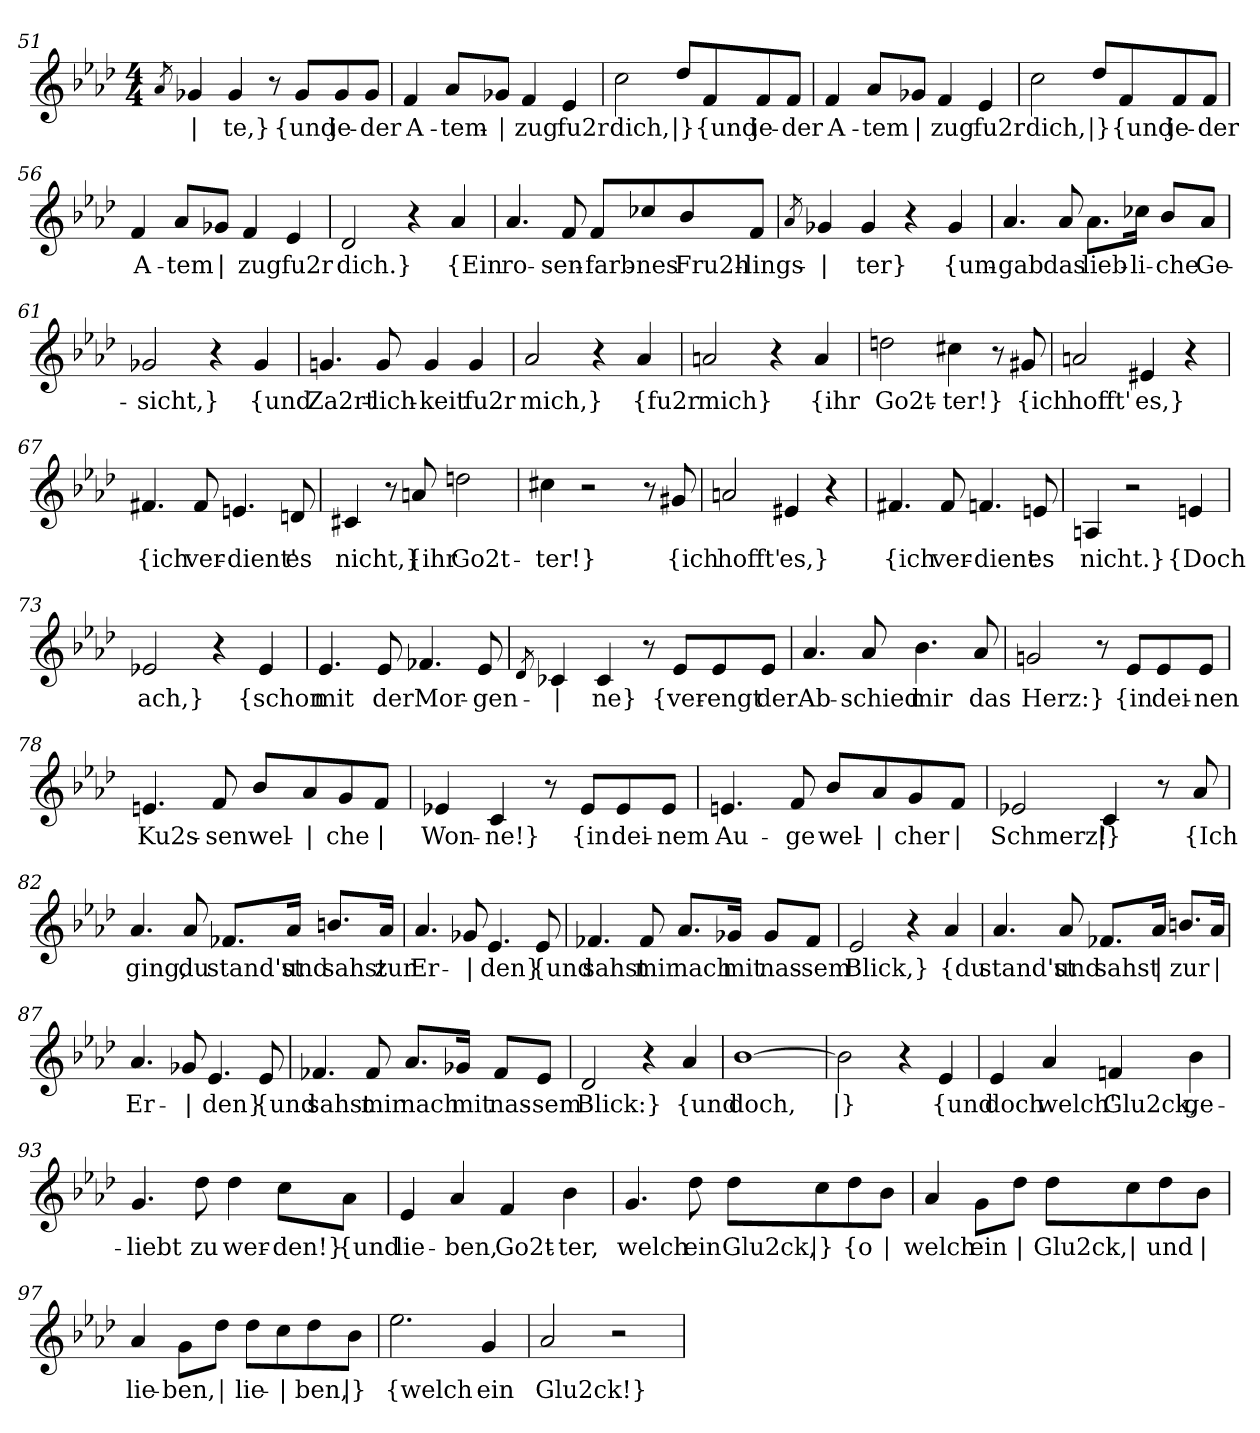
**kern	**text
*part1	*part1
*staff1	*staff1
!!LO:LB:g=z
*clefG2	*
*k[b-e-a-d-]	*
*M4/4	*
=51	=51
8qa-/	.
!	!LO:LY:b
4g-X/	|
!	!LO:LY:b
4g-/	-te,}
8r	.
!	!LO:LY:b
8g-/L	{und
!	!LO:LY:b
8g-/	je-
!	!LO:LY:b
8g-/J	-der
=52	=52
!	!LO:LY:b
4f/	A-
!	!LO:LY:b
8a-/L	-tem-
!	!LO:LY:b
8g-X/J	|
!	!LO:LY:b
4f/	-zug
!	!LO:LY:b
4e-/	fu2r
=53	=53
!	!LO:LY:b
2cc\	dich,
!	!LO:LY:b
8dd-/L	|}
!	!LO:LY:b
8f/	{und
!	!LO:LY:b
8f/	je-
!	!LO:LY:b
8f/J	-der
=54	=54
!	!LO:LY:b
4f/	A-
!	!LO:LY:b
8a-/L	-tem
!	!LO:LY:b
8g-X/J	|
!	!LO:LY:b
4f/	-zug
!	!LO:LY:b
4e-/	fu2r
!!LO:LB:g=z
=55	=55
!	!LO:LY:b
2cc\	dich,
!	!LO:LY:b
8dd-/L	|}
!	!LO:LY:b
8f/	{und
!	!LO:LY:b
8f/	je-
!	!LO:LY:b
8f/J	-der
=56	=56
!	!LO:LY:b
4f/	A-
!	!LO:LY:b
8a-/L	-tem
!	!LO:LY:b
8g-X/J	|
!	!LO:LY:b
4f/	-zug
!	!LO:LY:b
4e-/	fu2r
=57	=57
!	!LO:LY:b
2d-/	dich.}
4r	.
!	!LO:LY:b
4a-/	{Ein
=58	=58
!	!LO:LY:b
4.a-/	ro-
!	!LO:LY:b
8f/	-sen-
!	!LO:LY:b
8f/L	-farb-
!	!LO:LY:b
8cc-X/	-nes
!	!LO:LY:b
8b-/	Fru2h-
!	!LO:LY:b
8f/J	-lings-
!!LO:LB:g=z
=59	=59
8qa-/	.
!	!LO:LY:b
4g-X/	|
!	!LO:LY:b
4g-/	-ter}
4r	.
!	!LO:LY:b
4g-/	{um-
=60	=60
!	!LO:LY:b
4.a-/	-gab
!	!LO:LY:b
8a-/	das
!	!LO:LY:b
8.a-\L	lieb-
!	!LO:LY:b
16cc-X\Jk	-li-
!	!LO:LY:b
8b-/L	-che
!	!LO:LY:b
8a-/J	Ge-
=61	=61
!	!LO:LY:b
2g-X/	-sicht,}
4r	.
!	!LO:LY:b
4g-/	{und
=62	=62
!	!LO:LY:b
4.gn/	Za2rt-
!	!LO:LY:b
8g/	-lich-
!	!LO:LY:b
4g/	-keit
!	!LO:LY:b
4g/	fu2r
=63	=63
!	!LO:LY:b
2a-/	mich,}
4r	.
!	!LO:LY:b
4a-/	{fu2r
!!LO:LB:g=z
=64	=64
!	!LO:LY:b
2an/	mich}
4r	.
!	!LO:LY:b
4a/	{ihr
=65	=65
!	!LO:LY:b
2ddn\	Go2t-
!	!LO:LY:b
4cc#X\	-ter!}
8r	.
!	!LO:LY:b
8g#X/	{ich
=66	=66
!	!LO:LY:b
2an/	hofft'
!	!LO:LY:b
4e#X/	es,}
4r	.
=67	=67
!	!LO:LY:b
4.f#X/	{ich
!	!LO:LY:b
8f#/	ver-
!	!LO:LY:b
4.en/	-dient'
!	!LO:LY:b
8dn/	es
=68	=68
!	!LO:LY:b
4c#X/	nicht,}
8r	.
!	!LO:LY:b
8an/	{ihr
!	!LO:LY:b
2ddn\	Go2t-
=69	=69
!	!LO:LY:b
4cc#X\	-ter!}
2r	.
8r	.
!	!LO:LY:b
8g#X/	{ich
!!LO:LB:g=z
=70	=70
!	!LO:LY:b
2an/	hofft'
!	!LO:LY:b
4e#X/	es,}
4r	.
=71	=71
!	!LO:LY:b
4.f#X/	{ich
!	!LO:LY:b
8f#/	ver-
!	!LO:LY:b
4.fn/	-dient
!	!LO:LY:b
8en/	es
=72	=72
!	!LO:LY:b
4An/	nicht.}
2r	.
!	!LO:LY:b
4en/	{Doch
=73	=73
!	!LO:LY:b
2e-X/	ach,}
4r	.
!	!LO:LY:b
4e-/	{schon
=74	=74
!	!LO:LY:b
4.e-/	mit
!	!LO:LY:b
8e-/	der
!	!LO:LY:b
4.f-X/	Mor-
!	!LO:LY:b
8e-/	-gen-
!!LO:LB:g=z
=75	=75
8qd-/	.
!	!LO:LY:b
4c-X/	|
!	!LO:LY:b
4c-/	-ne}
8r	.
!	!LO:LY:b
8e-/L	{ver-
!	!LO:LY:b
8e-/	-engt
!	!LO:LY:b
8e-/J	der
=76	=76
!	!LO:LY:b
4.a-/	Ab-
!	!LO:LY:b
8a-/	-schied
!	!LO:LY:b
4.b-\	mir
!	!LO:LY:b
8a-/	das
=77	=77
!	!LO:LY:b
2gn/	Herz:}
8r	.
!	!LO:LY:b
8e-/L	{in
!	!LO:LY:b
8e-/	dei-
!	!LO:LY:b
8e-/J	-nen
=78	=78
!	!LO:LY:b
4.en/	Ku2s-
!	!LO:LY:b
8f/	-sen
!	!LO:LY:b
8b-/L	wel-
!	!LO:LY:b
8a-/	|
!	!LO:LY:b
8g/	-che
!	!LO:LY:b
8f/J	|
!!LO:LB:g=z
=79	=79
!	!LO:LY:b
4e-X/	Won-
!	!LO:LY:b
4c/	-ne!}
8r	.
!	!LO:LY:b
8e-/L	{in
!	!LO:LY:b
8e-/	dei-
!	!LO:LY:b
8e-/J	-nem
=80	=80
!	!LO:LY:b
4.en/	Au-
!	!LO:LY:b
8f/	-ge
!	!LO:LY:b
8b-/L	wel-
!	!LO:LY:b
8a-/	|
!	!LO:LY:b
8g/	-cher
!	!LO:LY:b
8f/J	|
=81	=81
!	!LO:LY:b
2e-X/	Schmerz!
!	!LO:LY:b
4c/	|}
8r	.
!	!LO:LY:b
8a-/	{Ich
=82	=82
!	!LO:LY:b
4.a-/	ging,
!	!LO:LY:b
8a-/	du
!	!LO:LY:b
8.f-X/L	stand'st
!	!LO:LY:b
16a-/Jk	und
!	!LO:LY:b
8.bn/L	sahst
!	!LO:LY:b
16a-/Jk	zur
!!LO:LB:g=z
=83	=83
!	!LO:LY:b
4.a-/	Er-
!	!LO:LY:b
8g-X/	|
!	!LO:LY:b
4.e-/	-den}
!	!LO:LY:b
8e-/	{und
=84	=84
!	!LO:LY:b
4.f-X/	sahst
!	!LO:LY:b
8f-/	mir
!	!LO:LY:b
8.a-/L	nach
!	!LO:LY:b
16g-X/Jk	mit
!	!LO:LY:b
8g-/L	nas-
!	!LO:LY:b
8f-/J	-sem
=85	=85
!	!LO:LY:b
2e-/	Blick,}
4r	.
!	!LO:LY:b
4a-/	{du
=86	=86
!	!LO:LY:b
4.a-/	stand'st
!	!LO:LY:b
8a-/	und
!	!LO:LY:b
8.f-X/L	sahst
!	!LO:LY:b
16a-/Jk	|
!	!LO:LY:b
8.bn/L	zur
!	!LO:LY:b
16a-/Jk	|
!!LO:LB:g=z
=87	=87
!	!LO:LY:b
4.a-/	Er-
!	!LO:LY:b
8g-X/	|
!	!LO:LY:b
4.e-/	-den}
!	!LO:LY:b
8e-/	{und
=88	=88
!	!LO:LY:b
4.f-X/	sahst
!	!LO:LY:b
8f-/	mir
!	!LO:LY:b
8.a-/L	nach
!	!LO:LY:b
16g-X/Jk	mit
!	!LO:LY:b
8f-/L	nas-
!	!LO:LY:b
8e-/J	-sem
=89	=89
!	!LO:LY:b
2d-/	Blick:}
4r	.
!	!LO:LY:b
4a-/	{und
=90	=90
!	!LO:LY:b
[1b-	doch,
=91	=91
!	!LO:LY:b
2b-\]	|}
4r	.
!	!LO:LY:b
4e-/	{und
!!LO:PB:g=z
=92	=92
!	!LO:LY:b
4e-/	doch
!	!LO:LY:b
4a-/	welch'
!	!LO:LY:b
4fn/	Glu2ck,
!	!LO:LY:b
4b-\	ge-
=93	=93
!	!LO:LY:b
4.g/	-liebt
!	!LO:LY:b
8dd-\	zu
!	!LO:LY:b
4dd-\	wer-
!	!LO:LY:b
8cc\L	-den!}
!	!LO:LY:b
8a-\J	{und
=94	=94
!	!LO:LY:b
4e-/	lie-
!	!LO:LY:b
4a-/	-ben,
!	!LO:LY:b
4f/	Go2t-
!	!LO:LY:b
4b-\	-ter,
!!LO:LB:g=z
=95	=95
!	!LO:LY:b
4.g/	welch
!	!LO:LY:b
8dd-\	ein
!	!LO:LY:b
8dd-\L	Glu2ck,
!	!LO:LY:b
8cc\	|}
!	!LO:LY:b
8dd-\	{o
!	!LO:LY:b
8b-\J	|
=96	=96
!	!LO:LY:b
4a-/	welch
!	!LO:LY:b
8g\L	ein
!	!LO:LY:b
8dd-\J	|
!	!LO:LY:b
8dd-\L	Glu2ck,
!	!LO:LY:b
8cc\	|
!	!LO:LY:b
8dd-\	und
!	!LO:LY:b
8b-\J	|
=97	=97
!	!LO:LY:b
4a-/	lie-
!	!LO:LY:b
8g\L	-ben,
!	!LO:LY:b
8dd-\J	|
!	!LO:LY:b
8dd-\L	lie-
!	!LO:LY:b
8cc\	|
!	!LO:LY:b
8dd-\	-ben,
!	!LO:LY:b
8b-\J	|}
=98	=98
!	!LO:LY:b
2.ee-\	{welch
!	!LO:LY:b
4g/	ein
=99	=99
!	!LO:LY:b
2a-/	Glu2ck!}
2r	.
=	=
*-	*-
